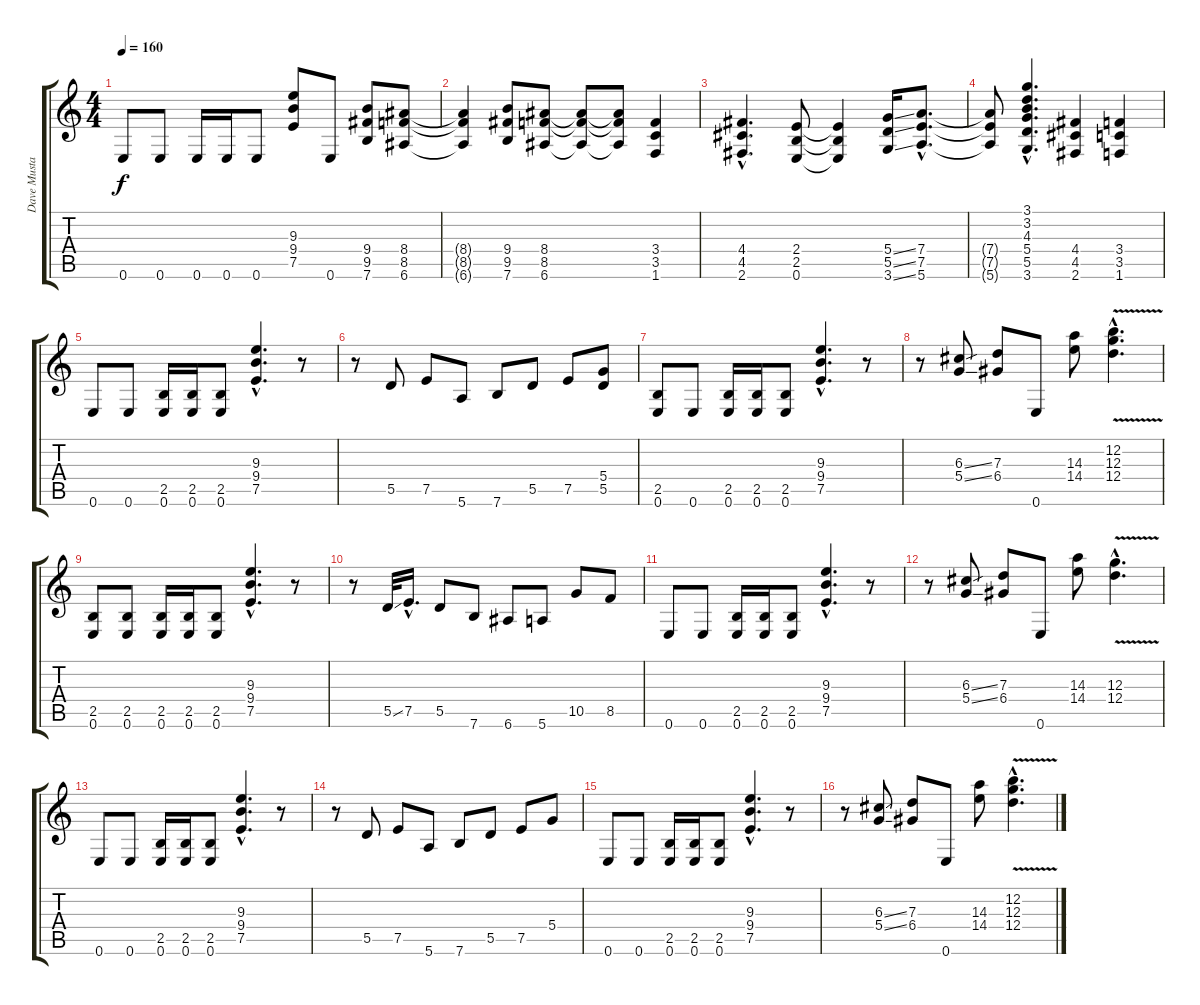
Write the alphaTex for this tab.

\track ("Dave Mustaine" "Dave Musta") {instrument distortionguitar}
\staff {score tabs}
\tuning (E4 B3 G3 D3 A2 E2) {hide}
\ts (4 4)
\tempo 160
\clef g2
\ks c
0.6.8{dy f} 0.6.8 0.6.16 0.6.16 0.6.8 (9.3 9.4 7.5).8 0.6.8 (9.4 9.5 7.6).8 (8.4 8.5 6.6).8 |
(8.4{t} 8.5{t} 6.6{t}).4 (9.4 9.5 7.6).8 (8.4 8.5 6.6).8 (8.4{t} 8.5{t} 6.6{t}).8 (8.4{t} 8.5{t} 6.6{t}).8 (3.4 3.5 1.6).4 |
(4.4{hac} 4.5{hac} 2.6{hac}).4{d} (2.4 2.5 0.6).8 (2.4{t} 2.5{t} 0.6{t}).4 (5.4{ss} 5.5{ss} 3.6{ss}).16 (7.4{hac} 7.5{hac} 5.6{hac}).8{d} |
(7.4{t} 7.5{t} 5.6{t}).8 (3.1{hac} 3.2{hac} 4.3{hac} 5.4{hac} 5.5{hac} 3.6{hac}).4{d} (4.4 4.5 2.6).4 (3.4 3.5 1.6).4 |
0.6.8 0.6.8 (2.5 0.6).16 (2.5 0.6).16 (2.5 0.6).8 (9.3{hac} 9.4{hac} 7.5{hac}).4{d} r.8 |
r.8 5.5.8 7.5.8 5.6.8 7.6.8 5.5.8 7.5.8 (5.4 5.5).8 |
(2.5 0.6).8 0.6.8 (2.5 0.6).16 (2.5 0.6).16 (2.5 0.6).8 (9.3{hac} 9.4{hac} 7.5{hac}).4{d} r.8 |
r.8 (6.3{ss} 5.4{ss}).8 (7.3 6.4).8 0.6.8 (14.3 14.4).8 (12.2{v hac} 12.3{v hac} 12.4{v hac}).4{d} |
(2.5 0.6).8 (2.5 0.6).8 (2.5 0.6).16 (2.5 0.6).16 (2.5 0.6).8 (9.3{hac} 9.4{hac} 7.5{hac}).4{d} r.8 |
r.8 5.5{ss}.32 7.5{hac}.16{d} 5.5.8 7.6.8 6.6.8 5.6.8 10.5.8 8.5.8 |
0.6.8 0.6.8 (2.5 0.6).16 (2.5 0.6).16 (2.5 0.6).8 (9.3{hac} 9.4{hac} 7.5{hac}).4{d} r.8 |
r.8 (6.3{ss} 5.4{ss}).8 (7.3 6.4).8 0.6.8 (14.3 14.4).8 (12.3{v hac} 12.4{v hac}).4{d} |
0.6.8 0.6.8 (2.5 0.6).16 (2.5 0.6).16 (2.5 0.6).8 (9.3{hac} 9.4{hac} 7.5{hac}).4{d} r.8 |
r.8 5.5.8 7.5.8 5.6.8 7.6.8 5.5.8 7.5.8 5.4.8 |
0.6.8 0.6.8 (2.5 0.6).16 (2.5 0.6).16 (2.5 0.6).8 (9.3{hac} 9.4{hac} 7.5{hac}).4{d} r.8 |
r.8 (6.3{ss} 5.4{ss}).8 (7.3 6.4).8 0.6.8 (14.3 14.4).8 (12.2{v hac} 12.3{v hac} 12.4{v hac}).4{d}
